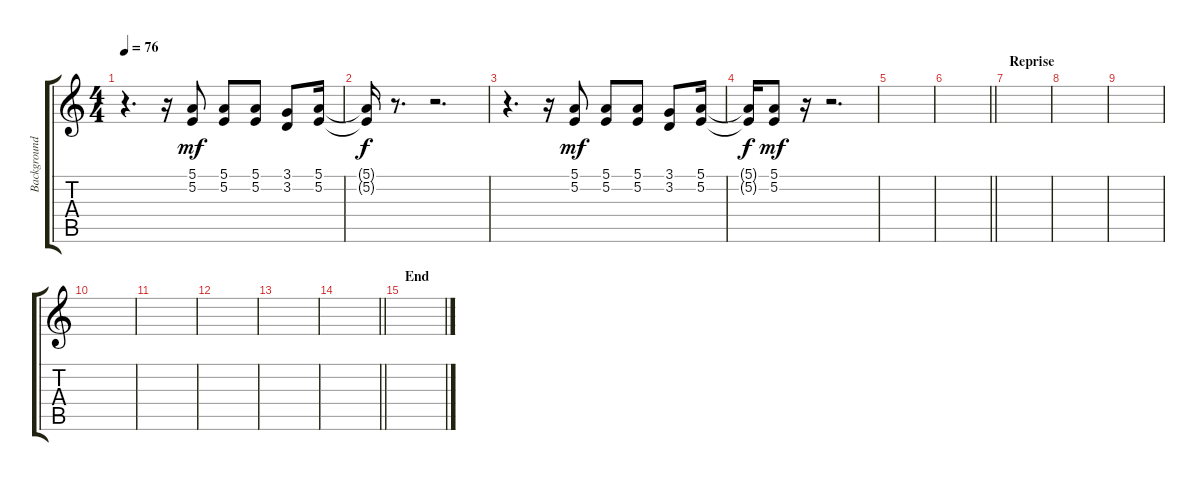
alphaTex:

\track ("Background" "Background") {instrument trumpet}
\staff {score tabs}
\tuning (E4 B3 G3 D3 A2 E2) {hide}
\ts (4 4)
\tempo 76
\clef g2
\ks c
r.4{d dy mf} r.16 (5.1 5.2).8 (5.1 5.2).8 (5.1 5.2).8 (3.1 3.2).8 (5.1 5.2).16 |
(5.1{t} 5.2{t}).16{dy f} r.8{d} r.2{d} |
r.4{d} r.16 (5.1 5.2).8{dy mf} (5.1 5.2).8 (5.1 5.2).8 (3.1 3.2).8 (5.1 5.2).16 |
(5.1{t} 5.2{t}).16{dy f} (5.1 5.2).8{dy mf} r.16 r.2{d} |
|
\barLineRight lightlight
|
\section ("" "Reprise")
|
|
|
|
|
|
|
\barLineRight lightlight
|
\section ("" "End")
